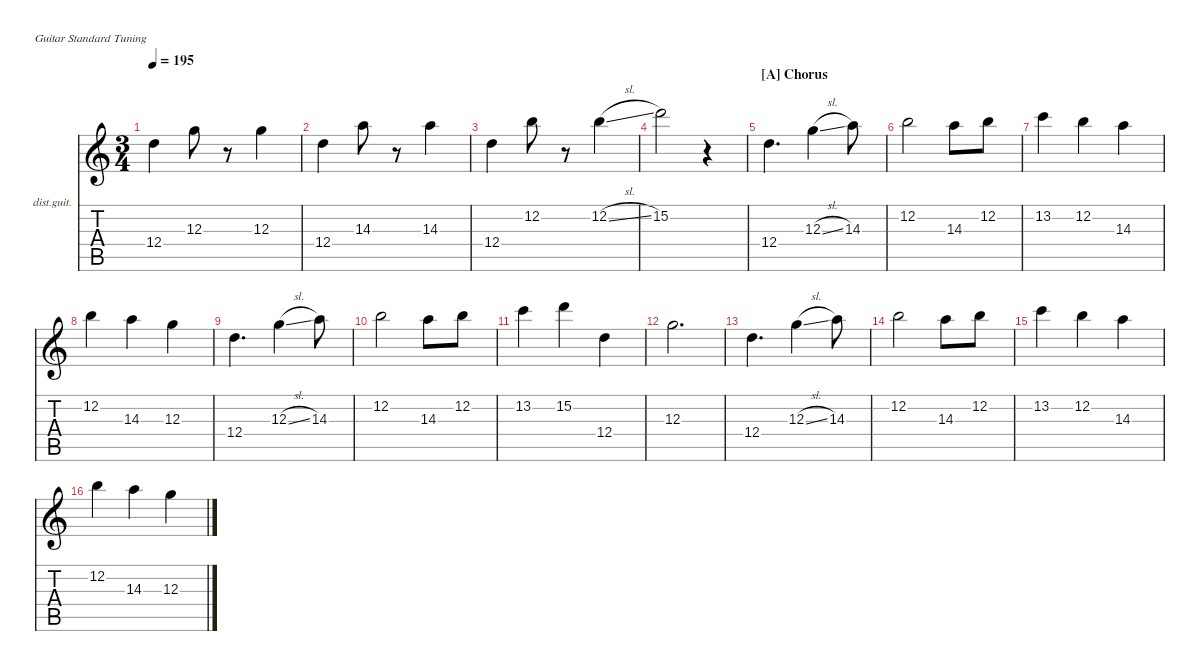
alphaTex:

\hideDynamics
\bracketExtendMode nobrackets
\firstSystemTrackNameOrientation horizontal
\track ("Lead Guitar" "dist.guit.") {instrument distortionguitar}
\staff {score tabs}
\tuning (E4 B3 G3 D3 A2 E2)
\ts (3 4)
\tempo 195
\clef g2
\ks aminor
12.4.4{dy mf} 12.3.8 r.8 12.3.4 |
12.4.4 14.3.8 r.8 14.3.4 |
12.4.4 12.2.8 r.8 12.2{sl}.4 |
15.2.2 r.4 |
\section ("A" "Chorus")
12.4.4{d} 12.3{sl}.4 14.3.8 |
12.2.2 14.3.8 12.2.8 |
13.2.4 12.2.4 14.3.4 |
12.2.4 14.3.4 12.3.4 |
12.4.4{d} 12.3{sl}.4 14.3.8 |
12.2.2 14.3.8 12.2.8 |
13.2.4 15.2.4 12.4.4 |
12.3.2{d} |
12.4.4{d} 12.3{sl}.4 14.3.8 |
12.2.2 14.3.8 12.2.8 |
13.2.4 12.2.4 14.3.4 |
12.2.4 14.3.4 12.3.4
